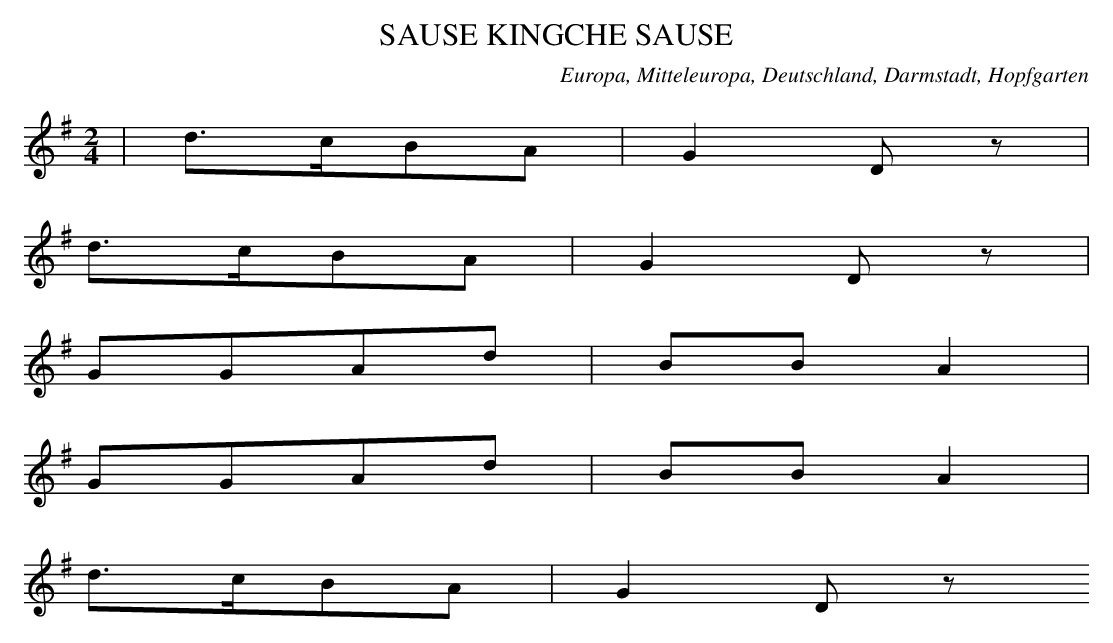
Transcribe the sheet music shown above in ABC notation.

X:1
T: SAUSE KINGCHE SAUSE
O: Europa, Mitteleuropa, Deutschland, Darmstadt, Hopfgarten
M: 2/4
L: 1/16
K: G
 | d3cB2A2 | G4D2z2 |
d3cB2A2 | G4D2z2 |
G2G2A2d2 | B2B2A4 |
G2G2A2d2 | B2B2A4 |
d3cB2A2 | G4D2z2
